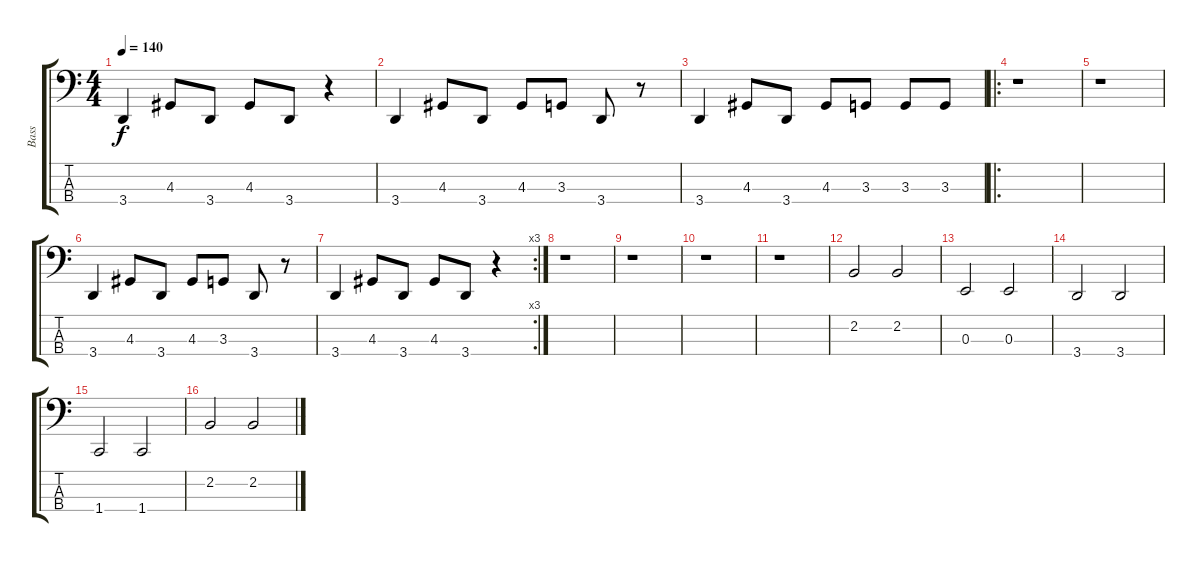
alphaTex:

\track ("Bass" "Bass") {instrument electricbassfinger}
\staff {score tabs}
\tuning (D2 A1 E1 B0) {hide}
\ts (4 4)
\tempo 140
\clef f4
\ks c
3.4.4{dy f} 4.3.8 3.4.8 4.3.8 3.4.8 r.4 |
3.4.4 4.3.8 3.4.8 4.3.8 3.3.8 3.4.8 r.8 |
3.4.4 4.3.8 3.4.8 4.3.8 3.3.8 3.3.8 3.3.8 |
\ro
r.1 |
r.1 |
3.4.4 4.3.8 3.4.8 4.3.8 3.3.8 3.4.8 r.8 |
\rc 3
3.4.4 4.3.8 3.4.8 4.3.8 3.4.8 r.4 |
r.1 |
r.1 |
r.1 |
r.1 |
2.2.2 2.2.2 |
0.3.2 0.3.2 |
3.4.2 3.4.2 |
1.4.2 1.4.2 |
2.2.2 2.2.2
